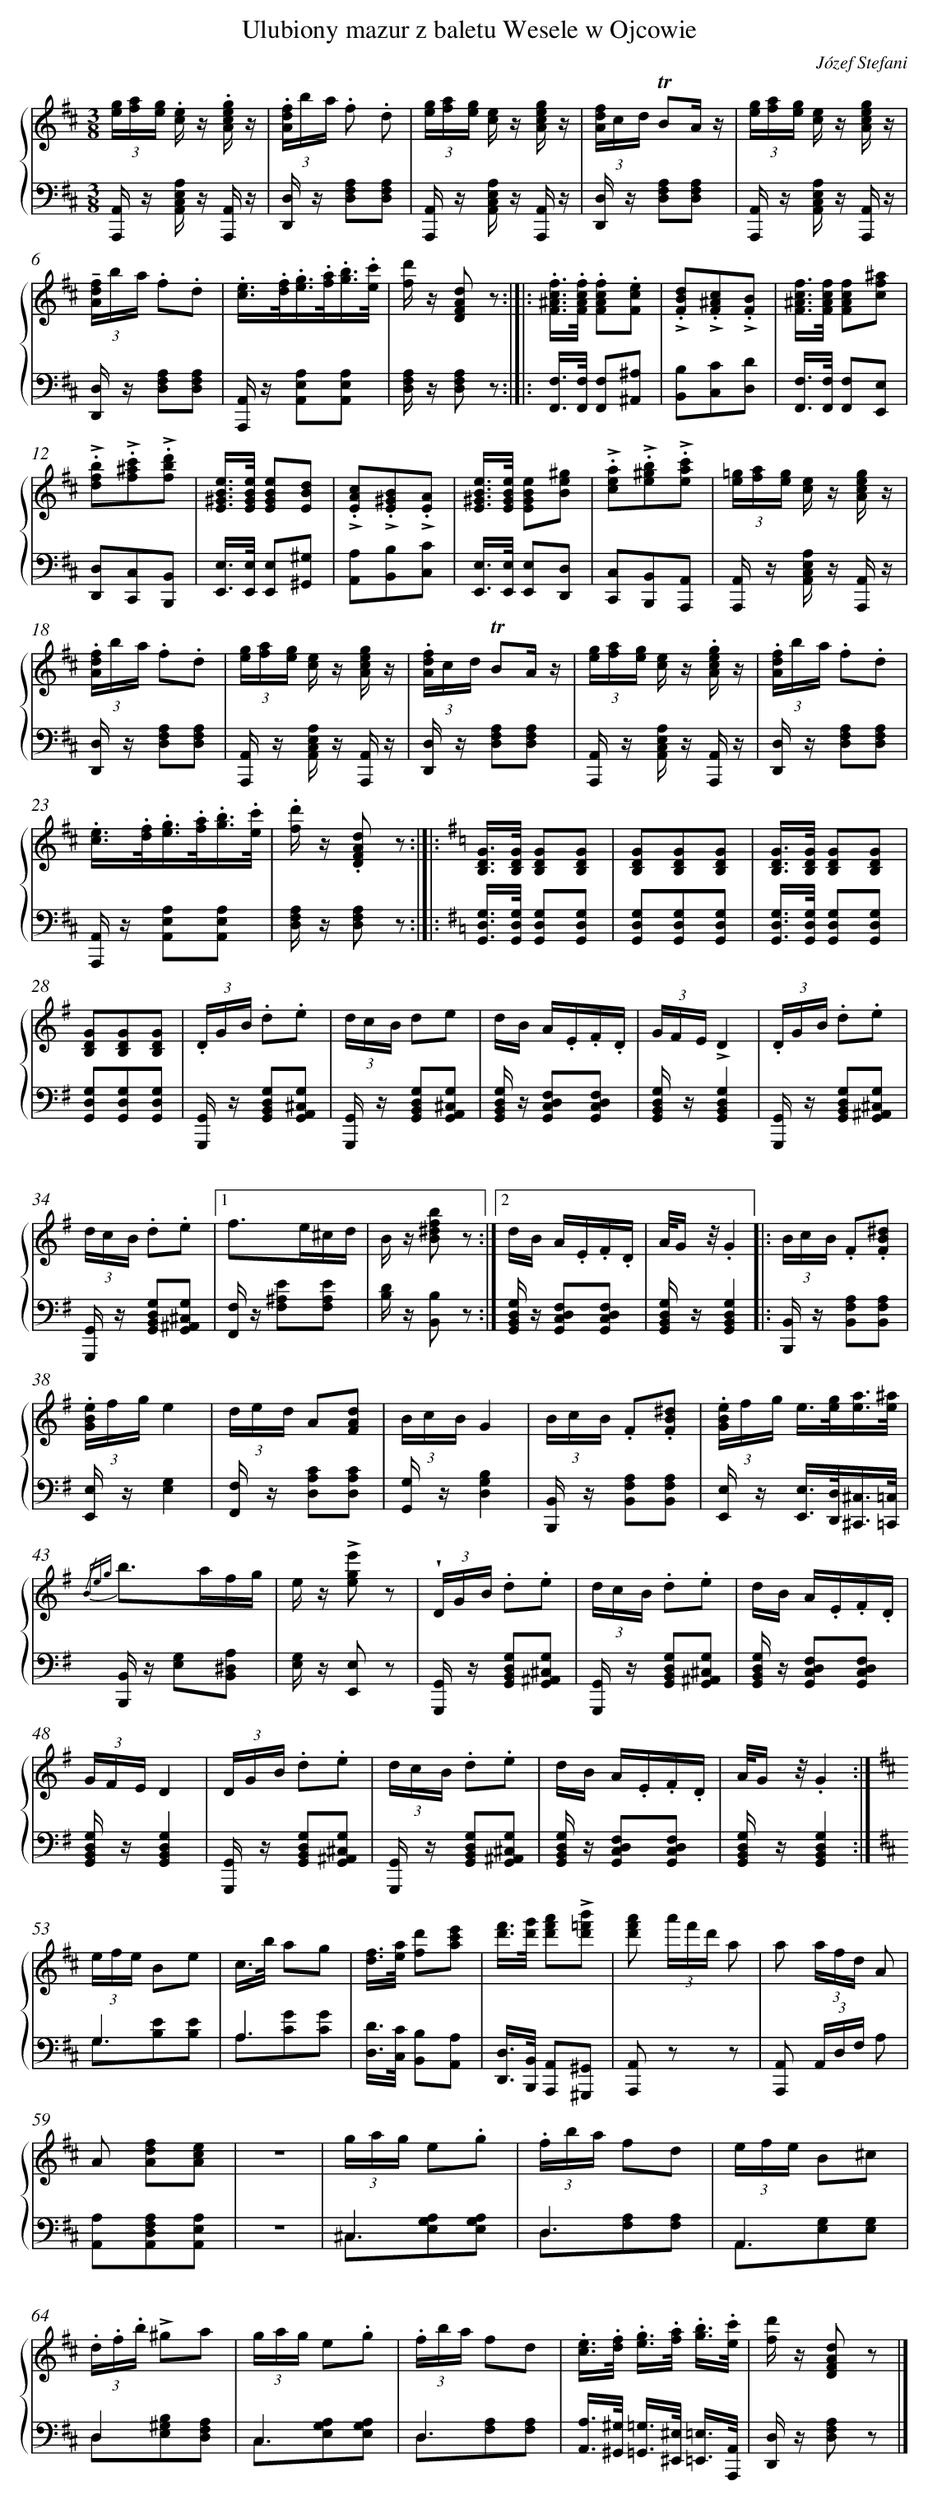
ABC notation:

X:1
T: Ulubiony mazur z baletu Wesele w Ojcowie
C: Józef Stefani
L: 1/16
M: 3/8
%%staves {1 2}
V: 1 clef=treble
V: 2 clef=bass
K: D
[V:1] (3[eg][fa][eg] .[ce] z .[Aceg] z |
[V:2] [A,,,A,,] z [A,,C,E,A,] z [A,,,A,,] z |
[V:1] (3.[Adf]ba .f2 .d2 |
[V:2] [D,,D,] z [D,2F,2A,2][D,2F,2A,2] |
[V:1] (3[eg][fa][eg] [ce] z [Aceg] z |
[V:2] [A,,,A,,] z [A,,C,E,A,] z [A,,,A,,] z |
[V:1] (3[Adf]cd !trill!B2A z |
[V:2] [D,,D,] z [D,2F,2A,2][D,2F,2A,2] |
[V:1] (3[eg][fa][eg] [ce] z [Aceg] z |
[V:2] [A,,,A,,] z [A,,C,E,A,] z [A,,,A,,] z |
[V:1] (3!tenuto![Adf]ba .f2.d2 |
[V:2] [D,,D,] z [D,2F,2A,2][D,2F,2A,2] |
[V:1] .[ce]>.[df].[eg]>.[fa].[g3/b3/].[e/c'/] |
[V:2] [A,,,A,,] z [A,,2E,2A,2][A,,2E,2A,2] |
[V:1] [fd'] z [D2F2A2d2] z2 :|]|:
[V:2] [D,F,A,] z [D,2F,2A,2] z2 :|]|:
[V:1] .[F^Acf]>.[FAcf] .[F2A2c2f2].[F2c2e2] |
[V:2] [F,,F,]>[F,,F,] [F,,2F,2][^A,,2^A,2] |
[V:1] .!accent![F2B2d2].!accent![F2^A2c2].!accent![F2B2] |
[V:2] [B,,2B,2][C,2C2][D,2D2] |
[V:1] [F^Acf]>[FAcf] [F2A2c2f2][c2f2^a2] |
[V:2] [F,,F,]>[F,,F,] [F,,2F,2][E,,2E,2] |
[V:1] .!accent![d2f2b2].!accent![f2^a2c'2].!accent![f2b2d'2] |
[V:2] [D,,2D,2][C,,2C,2][B,,,2B,,2] |
[V:1] [E^GBe]>[EGBe] [E2G2B2e2][E2B2d2] |
[V:2] [E,,E,]>[E,,E,] [E,,2E,2][^G,,2^G,2] |
[V:1] .!accent![E2A2c2].!accent![E2^G2B2].!accent![E2A2] |
[V:2] [A,,2A,2][B,,2B,2][C,2C2] |
[V:1] [E^GBe]>[EGBe] [E2G2B2e2][B2e2^g2] |
[V:2] [E,,E,]>[E,,E,] [E,,2E,2][D,,2D,2] |
[V:1] .!accent![c2e2a2].!accent![e2^g2b2].!accent![e2a2c'2] |
[V:2] [C,,2C,2][B,,,2B,,2][A,,,2A,,2] |
[V:1] (3[e=g][fa][eg] [ce] z [Aceg] z |
[V:2] [A,,,A,,] z [A,,C,E,A,] z [A,,,A,,] z |
[V:1] (3.[Adf]ba .f2.d2 |
[V:2] [D,,D,] z [D,2F,2A,2][D,2F,2A,2] |
[V:1] (3[eg][fa][eg] [ce] z [Aceg] z |
[V:2] [A,,,A,,] z [A,,C,E,A,] z [A,,,A,,] z |
[V:1] (3.[Adf]cd !trill!B2A z |
[V:2] [D,,D,] z [D,2F,2A,2][D,2F,2A,2] |
[V:1] (3[eg][fa][eg] [ce] z .[Aceg] z |
[V:2] [A,,,A,,] z [A,,C,E,A,] z [A,,,A,,] z |
[V:1] (3.[Adf]ba .f2.d2 |
[V:2] [D,,D,] z [D,2F,2A,2][D,2F,2A,2] |
[V:1] .[ce]>.[df].[eg]>.[fa].[g3/b3/].[e/c'/] |
[V:2] [A,,,A,,] z [A,,2E,2A,2][A,,2E,2A,2] |
[V:1] .[fd'] z .[D2F2A2d2] z2 :|]|:
[V:2] [D,F,A,] z [D,2F,2A,2] z2 :|]|:
[V:1]  [K:G] [B,DG]>[B,DG] [B,2D2G2][B,2D2G2] |
[V:2]  [K:G] [G,,D,G,]>[G,,D,G,] [G,,2D,2G,2][G,,2D,2G,2] |
[V:1] [B,2D2G2][B,2D2G2][B,2D2G2] |
[V:2] [G,,2D,2G,2][G,,2D,2G,2][G,,2D,2G,2] |
[V:1] [B,DG]>[B,DG] [B,2D2G2][B,2D2G2] |
[V:2] [G,,D,G,]>[G,,D,G,] [G,,2D,2G,2][G,,2D,2G,2] |
[V:1] [B,2D2G2][B,2D2G2][B,2D2G2] |
[V:2] [G,,2D,2G,2][G,,2D,2G,2][G,,2D,2G,2] |
[V:1] (3.DGB .d2.e2 |
[V:2] [G,,,G,,] z [G,,2B,,2D,2G,2][G,,2A,,2^C,2G,2] |
[V:1] (3dcB d2e2 |
[V:2] [G,,,G,,] z [G,,2B,,2D,2G,2][G,,2A,,2^C,2G,2] |
[V:1] dB A.E.F.D |
[V:2] [G,,B,,D,G,] z [G,,2C,2D,2F,2][G,,2C,2D,2F,2] |
[V:1] (3GFE!accent!D4 |
[V:2] [G,,B,,D,G,] z[G,,4B,,4D,4G,4] |
[V:1] (3.DGB .d2.e2 |
[V:2] [G,,,G,,] z [G,,2B,,2D,2G,2][G,,2^A,,2^C,2G,2] |
[V:1] (3dcB .d2.e2 |[1
[V:2] [G,,,G,,] z [G,,2B,,2D,2G,2][G,,2^A,,2^C,2G,2] |
[V:1] f2>e2^cd |
[V:2] [F,,F,] z [F,2^A,2E2][F,2A,2E2] |
[V:1] B z [B2^d2f2b2] z2 :|][2
[V:2] [B,D] z [B,,2B,2] z2 :|]
[V:1] dB A.E.F.D |
[V:2] [G,,B,,D,G,] z [G,,2C,2D,2F,2][G,,2C,2D,2F,2] |
[V:1] A/G z/.G4 ]|:
[V:2] [G,,B,,D,G,] z[G,,4B,,4D,4G,4] ]|:
[V:1] (3BcB .F2.[F2B2^d2] |
[V:2] [B,,,B,,] z [B,,2F,2A,2][B,,2F,2A,2] |
[V:1] (3.[GBe]fge4 |
[V:2] [E,,E,] z[E,4G,4] |
[V:1] (3ded A2[F2A2d2] |
[V:2] [F,,F,] z [D,2A,2C2][D,2A,2C2] |
[V:1] (3BcBG4 |
[V:2] [G,,G,] z[D,4G,4B,4] |
[V:1] (3BcB .F2.[F2B2^d2] |
[V:2] [B,,,B,,] z [B,,2F,2A,2][B,,2F,2A,2] |
[V:1] (3.[GBe]fg e>[eg][e3/a3/][e/^a/] |
[V:2] [E,,E,] z [E,,E,]>[D,,D,][^C,,3/^C,3/][=C,,/=C,/] |
[V:1] {/Beg} b2>a2fg |
[V:2] [B,,,B,,] z [E,2G,2][B,,2^D,2A,2] |
[V:1] e z !accent![e2g2e'2] z2 |
[V:2] [E,G,] z [E,,2E,2] z2 |
[V:1] (3!wedge!DGB .d2.e2 |
[V:2] [G,,,G,,] z [G,,2B,,2D,2G,2][G,,2^A,,2^C,2G,2] |
[V:1] (3dcB .d2.e2 |
[V:2] [G,,,G,,] z [G,,2B,,2D,2G,2][G,,2^A,,2^C,2G,2] |
[V:1] dB A.E.F.D |
[V:2] [G,,B,,D,G,] z [G,,2C,2D,2F,2][G,,2C,2D,2F,2] |
[V:1] (3GFED4 |
[V:2] [G,,B,,D,G,] z[G,,4B,,4D,4G,4] |
[V:1] (3DGB .d2.e2 |
[V:2] [G,,,G,,] z [G,,2B,,2D,2G,2][G,,2^A,,2^C,2G,2] |
[V:1] (3dcB .d2.e2 |
[V:2] [G,,,G,,] z [G,,2B,,2D,2G,2][G,,2^A,,2^C,2G,2] |
[V:1] dB A.E.F.D |
[V:2] [G,,B,,D,G,] z [G,,2C,2D,2F,2][G,,2C,2D,2F,2] |
[V:1] A/G z/.G4 :|]
[V:2] [G,,B,,D,G,] z[G,,4B,,4D,4G,4] :|]
[V:1]  [K:D] (3efe B2e2 |
[V:2]  [K:D] G,6 & G,2[B,2E2][B,2E2] |
[V:1] c>b a2g2 |
[V:2] A,6 & A,2[C2G2][C2G2] |
[V:1] [df]>[ea] [f2d'2][a2c'2e'2] |
[V:2] [D,D]>[C,C] [B,,2B,2][A,,2A,2] |
[V:1] [d'f']>[d'g'] [d'2f'2a'2]!accent![d'2=f'2b'2] |
[V:2] [D,,D,]>[B,,,B,,] [A,,,2A,,2][^G,,,2^G,,2] |
[V:1] [d'2f'2a'2] (3a'f'd' a2 |
[V:2] [A,,,2A,,2] z2 z2 |
[V:1] a2 (3afd A2 |
[V:2] [A,,,2A,,2] (3A,,D,F, A,2 |
[V:1] A2 [A2d2f2][A2c2e2] |
[V:2] [A,,2A,2][A,,2D,2F,2A,2][A,,2E,2A,2] |
[V:1] z6 |
[V:2] z6 |
[V:1] (3gag e2.g2 |
[V:2] ^C,6 & ^C,2[E,2G,2A,2][E,2G,2A,2] |
[V:1] (3.fba f2d2 |
[V:2] D,6 & D,2[F,2A,2][F,2A,2] |
[V:1] (3efe B2^c2 |
[V:2] A,,6 & A,,2[E,2G,2][E,2G,2] |
[V:1] (3.d.f.b !accent!^g2a2 |
[V:2] D,4x2 & D,2[E,2^G,2B,2][D,2F,2A,2] |
[V:1] (3gag e2.g2 |
[V:2] C,6 & C,2[E,2G,2A,2][E,2G,2A,2] |
[V:1] (3.fba f2d2 |
[V:2] D,6 & D,2[F,2A,2][F,2A,2] |
[V:1] .[ce]>.[df] .[eg]>.[fa] .[g3/b3/].[e/c'/] |
[V:2] [A,,A,]>[^G,,^G,] [=G,,=G,]>[^E,,^E,] [=E,,3/=E,3/][A,,,/A,,/] |
[V:1] [fd'] z [D2F2A2d2] z2 |]
[V:2] [D,,D,] z [D,2F,2A,2] z2 |]
